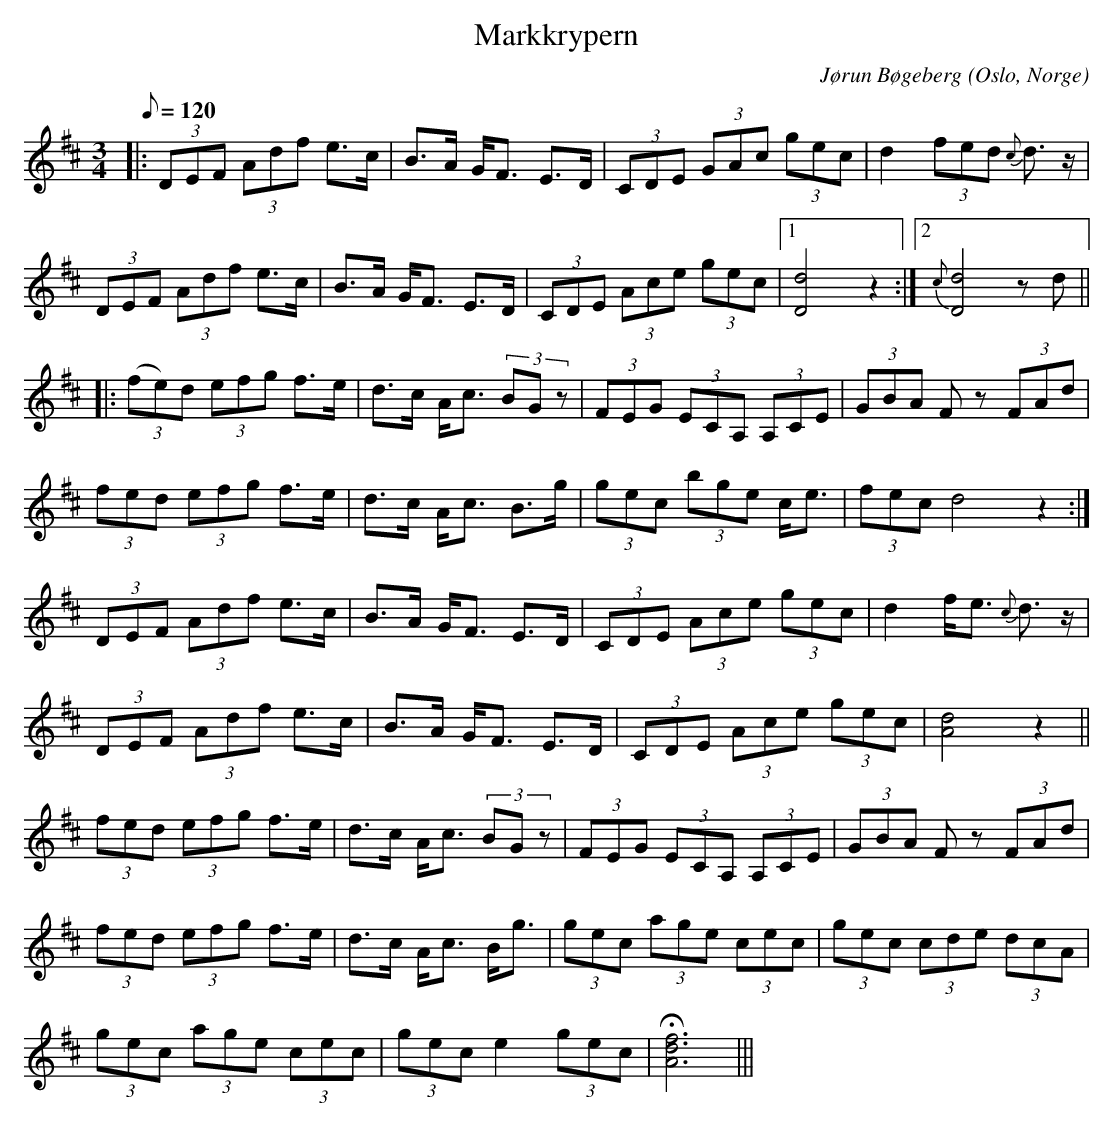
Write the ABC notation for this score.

X:1
T:Markkrypern
M:3/4
L:1/8
Q:120
O:Oslo, Norge
C:Jørun Bøgeberg
M:3/4
L:1/16
K:D
|:(3D2E2F2 (3A2d2f2 e3c | B3A GF3 E3D| (3C2D2E2 (3G2A2c2 (3g2e2c2| d4(3f2e2d2 {c}d3z|
(3D2E2F2 (3A2d2f2 e3c | B3A GF3 E3D |(3C2D2E2 (3A2c2e2 (3g2e2c2|1 [D8d8]z4:|2 {c}[D8d8]z2d2 ||
|:(3(f2e2)d2 (3e2f2g2 f3e|d3c Ac3 (3B2G2z2| (3F2E2G2 (3E2C2A,2 (3A,2C2E2|(3G2B2A2 F2z2 (3F2A2d2|
 (3f2e2d2 (3e2f2g2 f3e|d3c Ac3 B3g |(3g2e2c2 (3b2g2e2 ce3| (3f2e2c2 d8z4:|
(3D2E2F2 (3A2d2f2 e3c | B3A GF3 E3D| (3C2D2E2 (3A2c2e2 (3g2e2c2| d4fe3 {c}d3z|
(3D2E2F2 (3A2d2f2 e3c | B3A GF3 E3D |(3C2D2E2 (3A2c2e2 (3g2e2c2| [A8d8]z4||
(3f2e2d2 (3e2f2g2 f3e|d3c Ac3 (3B2G2z2| (3F2E2G2 (3E2C2A,2 (3A,2C2E2|(3G2B2A2 F2z2 (3F2A2d2|
 (3f2e2d2 (3e2f2g2 f3e|d3c Ac3 Bg3 |(3g2e2c2 (3a2g2e2 (3c2e2c2|(3g2e2c2 (3c2d2e2 (3d2c2A2|
(3g2e2c2 (3a2g2e2 (3c2e2c2|(3g2e2c2 e4 (3g2e2c2|!fermata![Adf]12|||
